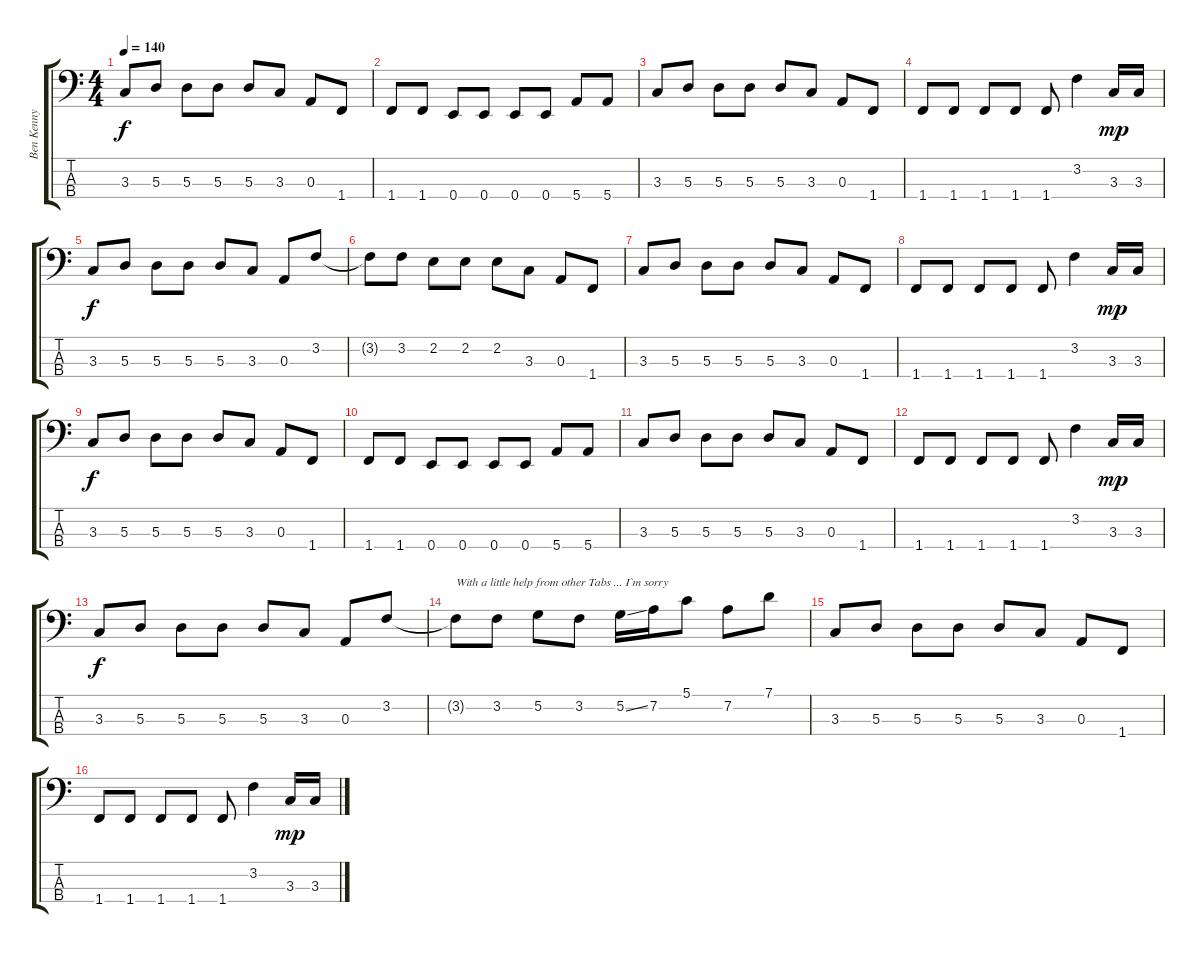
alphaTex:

\track ("Ben Kenny [Bass]" "Ben Kenny ") {instrument electricbassfinger}
\staff {score tabs}
\tuning (G2 D2 A1 E1) {hide}
\ts (4 4)
\tempo 140
\clef f4
\ks c
3.3.8{dy f} 5.3.8 5.3.8 5.3.8 5.3.8 3.3.8 0.3.8 1.4.8 |
1.4.8 1.4.8 0.4.8 0.4.8 0.4.8 0.4.8 5.4.8 5.4.8 |
3.3.8 5.3.8 5.3.8 5.3.8 5.3.8 3.3.8 0.3.8 1.4.8 |
1.4.8 1.4.8 1.4.8 1.4.8 1.4.8 3.2.4 3.3.16{dy mp} 3.3.16 |
3.3.8{dy f} 5.3.8 5.3.8 5.3.8 5.3.8 3.3.8 0.3.8 3.2.8 |
3.2{t}.8 3.2.8 2.2.8 2.2.8 2.2.8 3.3.8 0.3.8 1.4.8 |
3.3.8 5.3.8 5.3.8 5.3.8 5.3.8 3.3.8 0.3.8 1.4.8 |
1.4.8 1.4.8 1.4.8 1.4.8 1.4.8 3.2.4 3.3.16{dy mp} 3.3.16 |
3.3.8{dy f} 5.3.8 5.3.8 5.3.8 5.3.8 3.3.8 0.3.8 1.4.8 |
1.4.8 1.4.8 0.4.8 0.4.8 0.4.8 0.4.8 5.4.8 5.4.8 |
3.3.8 5.3.8 5.3.8 5.3.8 5.3.8 3.3.8 0.3.8 1.4.8 |
1.4.8 1.4.8 1.4.8 1.4.8 1.4.8 3.2.4 3.3.16{dy mp} 3.3.16 |
3.3.8{dy f} 5.3.8 5.3.8 5.3.8 5.3.8 3.3.8 0.3.8 3.2.8 |
3.2{t}.8{txt "With a little help from other Tabs ... I`m sorry"} 3.2.8 5.2.8 3.2.8 5.2{ss}.16 7.2.16 5.1.8 7.2.8 7.1.8 |
3.3.8 5.3.8 5.3.8 5.3.8 5.3.8 3.3.8 0.3.8 1.4.8 |
1.4.8 1.4.8 1.4.8 1.4.8 1.4.8 3.2.4 3.3.16{dy mp} 3.3.16
